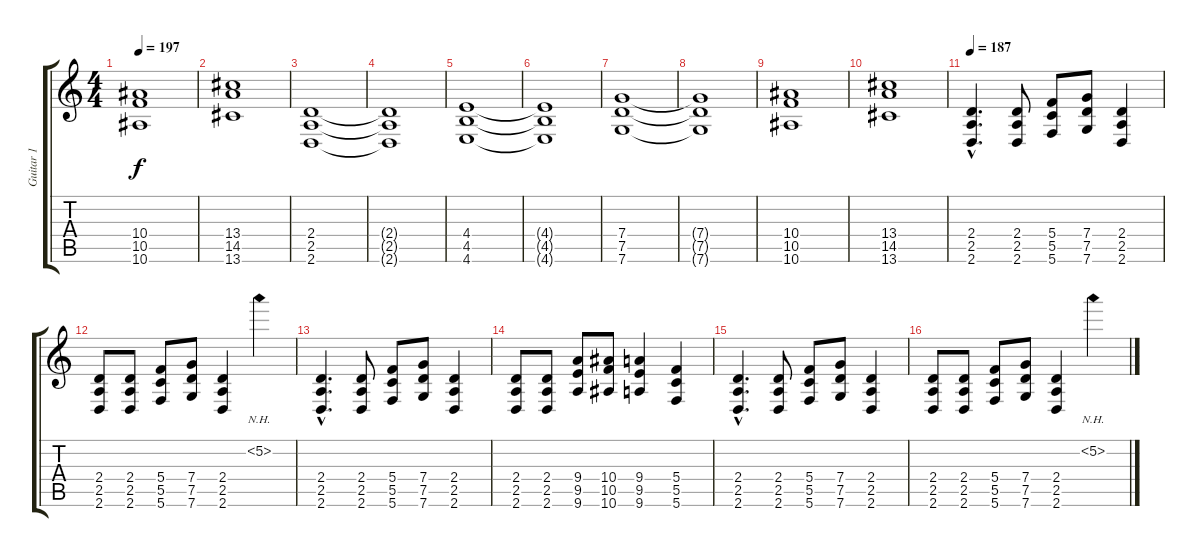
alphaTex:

\track ("Guitar 1" "Guitar 1") {instrument acousticguitarsteel}
\staff {score tabs}
\tuning (D4 A3 F3 C3 G2 C2) {hide}
\ts (4 4)
\tempo 197
\clef g2
\ks c
(10.4 10.5 10.6).1{dy f} |
(13.4 14.5 13.6).1 |
(2.4 2.5 2.6).1 |
(2.4{t} 2.5{t} 2.6{t}).1 |
(4.4 4.5 4.6).1 |
(4.4{t} 4.5{t} 4.6{t}).1 |
(7.4 7.5 7.6).1 |
(7.4{t} 7.5{t} 7.6{t}).1 |
(10.4 10.5 10.6).1 |
(13.4 14.5 13.6).1 |
\tempo 187
(2.4{hac} 2.5{hac} 2.6{hac}).4{d} (2.4 2.5 2.6).8 (5.4 5.5 5.6).8 (7.4 7.5 7.6).8 (2.4 2.5 2.6).4 |
(2.4 2.5 2.6).8 (2.4 2.5 2.6).8 (5.4 5.5 5.6).8 (7.4 7.5 7.6).8 (2.4 2.5 2.6).4 5.2{nh}.4 |
(2.4{hac} 2.5{hac} 2.6{hac}).4{d} (2.4 2.5 2.6).8 (5.4 5.5 5.6).8 (7.4 7.5 7.6).8 (2.4 2.5 2.6).4 |
(2.4 2.5 2.6).8 (2.4 2.5 2.6).8 (9.4 9.5 9.6).8 (10.4 10.5 10.6).8 (9.4 9.5 9.6).4 (5.4 5.5 5.6).4 |
(2.4{hac} 2.5{hac} 2.6{hac}).4{d} (2.4 2.5 2.6).8 (5.4 5.5 5.6).8 (7.4 7.5 7.6).8 (2.4 2.5 2.6).4 |
(2.4 2.5 2.6).8 (2.4 2.5 2.6).8 (5.4 5.5 5.6).8 (7.4 7.5 7.6).8 (2.4 2.5 2.6).4 5.2{nh}.4
